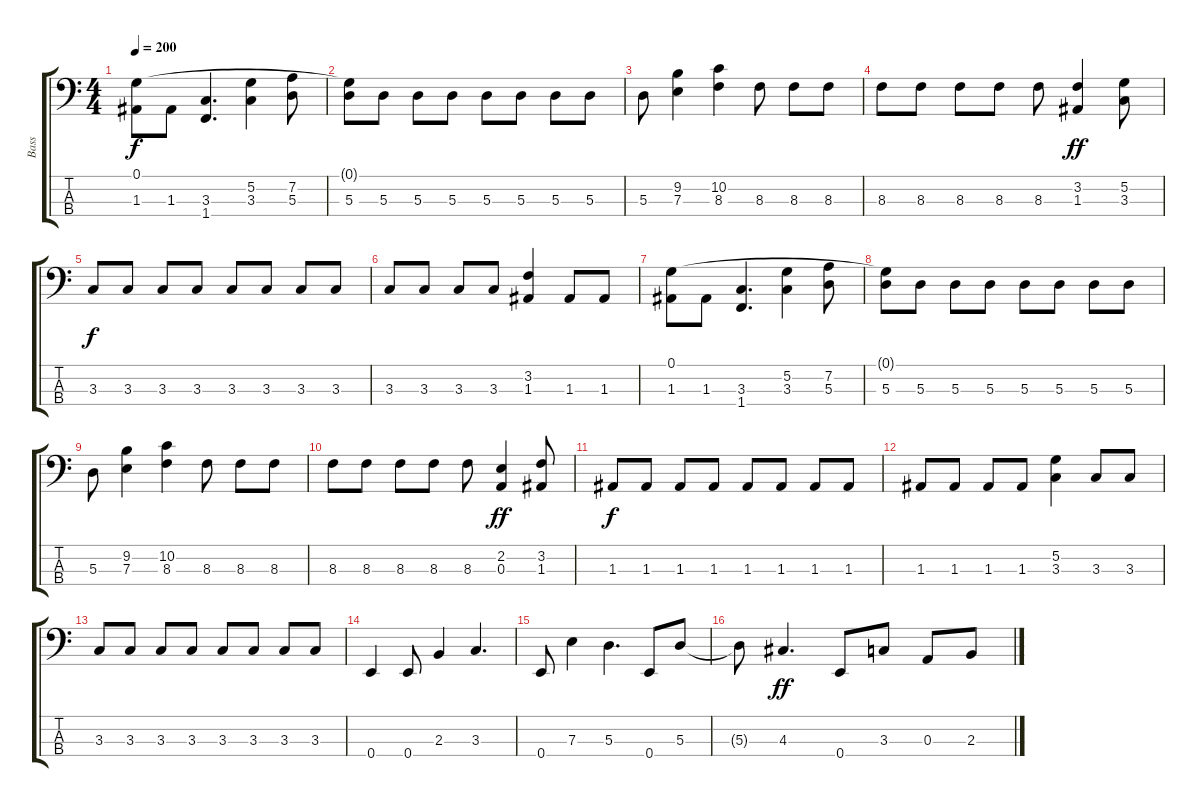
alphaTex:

\track ("Bass" "Bass") {instrument electricbassfinger}
\staff {score tabs}
\tuning (G2 D2 A1 E1) {hide}
\ts (4 4)
\tempo 200
\clef f4
\ks c
(0.1 1.3).8{dy f} 1.3.8 (3.3 1.4).4{d} (5.2 3.3).4 (7.2 5.3).8 |
(0.1{t} 5.3).8 5.3.8 5.3.8 5.3.8 5.3.8 5.3.8 5.3.8 5.3.8 |
5.3.8 (9.2 7.3).4 (10.2 8.3).4 8.3.8 8.3.8 8.3.8 |
8.3.8 8.3.8 8.3.8 8.3.8 8.3.8 (3.2 1.3).4{dy ff} (5.2 3.3).8 |
3.3.8{dy f} 3.3.8 3.3.8 3.3.8 3.3.8 3.3.8 3.3.8 3.3.8 |
3.3.8 3.3.8 3.3.8 3.3.8 (3.2 1.3).4 1.3.8 1.3.8 |
(0.1 1.3).8 1.3.8 (3.3 1.4).4{d} (5.2 3.3).4 (7.2 5.3).8 |
(0.1{t} 5.3).8 5.3.8 5.3.8 5.3.8 5.3.8 5.3.8 5.3.8 5.3.8 |
5.3.8 (9.2 7.3).4 (10.2 8.3).4 8.3.8 8.3.8 8.3.8 |
8.3.8 8.3.8 8.3.8 8.3.8 8.3.8 (2.2 0.3).4{dy ff} (3.2 1.3).8 |
1.3.8{dy f} 1.3.8 1.3.8 1.3.8 1.3.8 1.3.8 1.3.8 1.3.8 |
1.3.8 1.3.8 1.3.8 1.3.8 (5.2 3.3).4 3.3.8 3.3.8 |
3.3.8 3.3.8 3.3.8 3.3.8 3.3.8 3.3.8 3.3.8 3.3.8 |
0.4.4 0.4.8 2.3.4 3.3.4{d} |
0.4.8 7.3.4 5.3.4{d} 0.4.8 5.3.8 |
5.3{t}.8 4.3.4{d dy ff} 0.4.8 3.3.8 0.3.8 2.3.8
